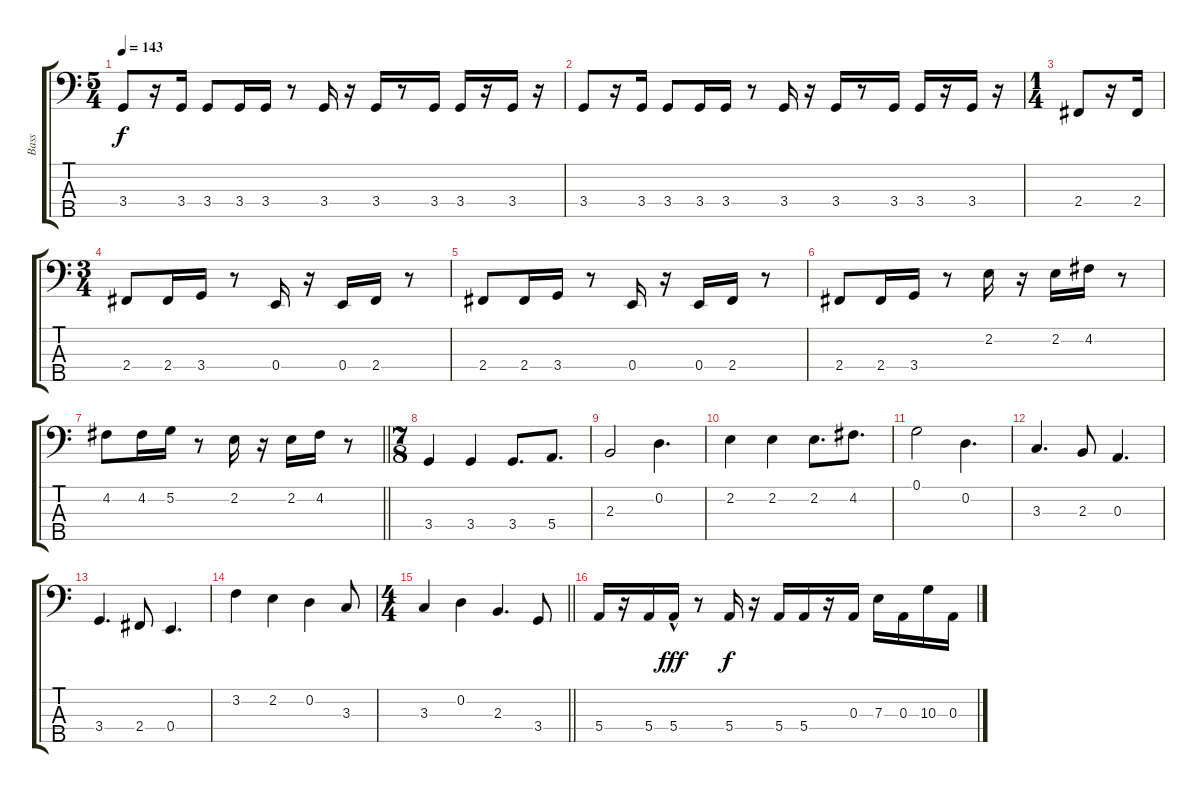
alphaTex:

\track ("Bass" "Bass") {instrument electricbasspick}
\staff {score tabs}
\tuning (G2 D2 A1 E1 B0) {hide}
\ts (5 4)
\section ("" "")
\tempo 143
\clef f4
\ks c
3.4.8{dy f} r.16 3.4.16 3.4.8 3.4.16 3.4.16 r.8 3.4.16 r.16 3.4.16 r.8 3.4.16 3.4.16 r.16 3.4.16 r.16 |
3.4.8 r.16 3.4.16 3.4.8 3.4.16 3.4.16 r.8 3.4.16 r.16 3.4.16 r.8 3.4.16 3.4.16 r.16 3.4.16 r.16 |
\ts (1 4)
2.4.8 r.16 2.4.16 |
\ts (3 4)
2.4.8 2.4.16 3.4.16 r.8 0.4.16 r.16 0.4.16 2.4.16 r.8 |
2.4.8 2.4.16 3.4.16 r.8 0.4.16 r.16 0.4.16 2.4.16 r.8 |
2.4.8 2.4.16 3.4.16 r.8 2.2.16 r.16 2.2.16 4.2.16 r.8 |
\barLineRight lightlight
4.2.8 4.2.16 5.2.16 r.8 2.2.16 r.16 2.2.16 4.2.16 r.8 |
\ts (7 8)
\section ("" "")
3.4.4 3.4.4 3.4.8{d} 5.4.8{d} |
2.3.2 0.2.4{d} |
2.2.4 2.2.4 2.2.8{d} 4.2.8{d} |
0.1.2 0.2.4{d} |
3.3.4{d} 2.3.8 0.3.4{d} |
3.4.4{d} 2.4.8 0.4.4{d} |
3.2.4 2.2.4 0.2.4 3.3.8 |
\ts (4 4)
\barLineRight lightlight
3.3.4 0.2.4 2.3.4{d} 3.4.8 |
\section ("" "")
5.4.16 r.16 5.4.16 5.4{hac}.16{dy fff} r.8 5.4.16{dy f} r.16 5.4.16 5.4.16 r.16 0.3.16 7.3.16 0.3.16 10.3.16 0.3.16
